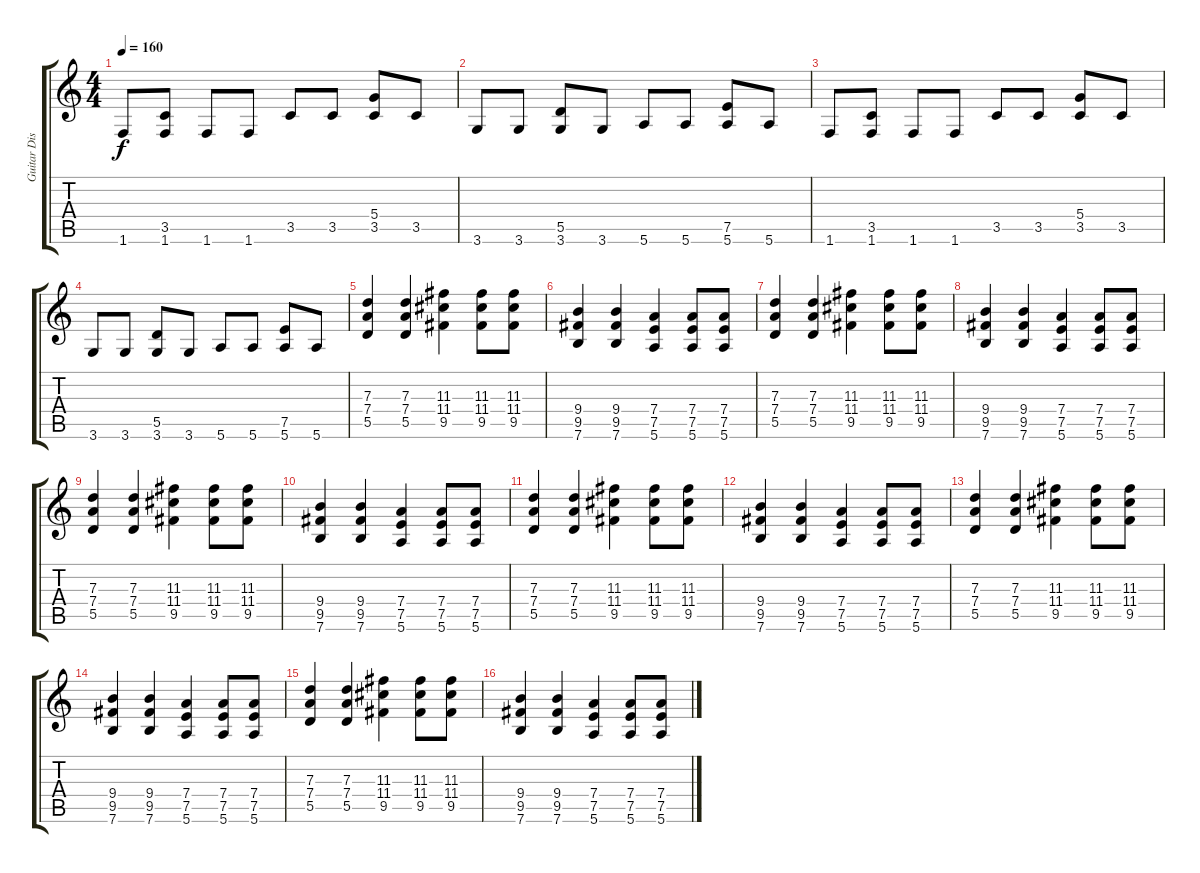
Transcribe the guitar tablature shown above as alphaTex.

\track ("Guitar Distortion" "Guitar Dis") {instrument distortionguitar}
\staff {score tabs}
\tuning (E4 B3 G3 D3 A2 E2) {hide}
\ts (4 4)
\tempo 160
\clef g2
\ks c
1.6.8{dy f} (3.5 1.6).8 1.6.8 1.6.8 3.5.8 3.5.8 (5.4 3.5).8 3.5.8 |
3.6.8 3.6.8 (5.5 3.6).8 3.6.8 5.6.8 5.6.8 (7.5 5.6).8 5.6.8 |
1.6.8 (3.5 1.6).8 1.6.8 1.6.8 3.5.8 3.5.8 (5.4 3.5).8 3.5.8 |
3.6.8 3.6.8 (5.5 3.6).8 3.6.8 5.6.8 5.6.8 (7.5 5.6).8 5.6.8 |
(7.3 7.4 5.5).4 (7.3 7.4 5.5).4 (11.3 11.4 9.5).4 (11.3 11.4 9.5).8 (11.3 11.4 9.5).8 |
(9.4 9.5 7.6).4 (9.4 9.5 7.6).4 (7.4 7.5 5.6).4 (7.4 7.5 5.6).8 (7.4 7.5 5.6).8 |
(7.3 7.4 5.5).4 (7.3 7.4 5.5).4 (11.3 11.4 9.5).4 (11.3 11.4 9.5).8 (11.3 11.4 9.5).8 |
(9.4 9.5 7.6).4 (9.4 9.5 7.6).4 (7.4 7.5 5.6).4 (7.4 7.5 5.6).8 (7.4 7.5 5.6).8 |
(7.3 7.4 5.5).4 (7.3 7.4 5.5).4 (11.3 11.4 9.5).4 (11.3 11.4 9.5).8 (11.3 11.4 9.5).8 |
(9.4 9.5 7.6).4 (9.4 9.5 7.6).4 (7.4 7.5 5.6).4 (7.4 7.5 5.6).8 (7.4 7.5 5.6).8 |
(7.3 7.4 5.5).4 (7.3 7.4 5.5).4 (11.3 11.4 9.5).4 (11.3 11.4 9.5).8 (11.3 11.4 9.5).8 |
(9.4 9.5 7.6).4 (9.4 9.5 7.6).4 (7.4 7.5 5.6).4 (7.4 7.5 5.6).8 (7.4 7.5 5.6).8 |
(7.3 7.4 5.5).4 (7.3 7.4 5.5).4 (11.3 11.4 9.5).4 (11.3 11.4 9.5).8 (11.3 11.4 9.5).8 |
(9.4 9.5 7.6).4 (9.4 9.5 7.6).4 (7.4 7.5 5.6).4 (7.4 7.5 5.6).8 (7.4 7.5 5.6).8 |
(7.3 7.4 5.5).4 (7.3 7.4 5.5).4 (11.3 11.4 9.5).4 (11.3 11.4 9.5).8 (11.3 11.4 9.5).8 |
(9.4 9.5 7.6).4 (9.4 9.5 7.6).4 (7.4 7.5 5.6).4 (7.4 7.5 5.6).8 (7.4 7.5 5.6).8
